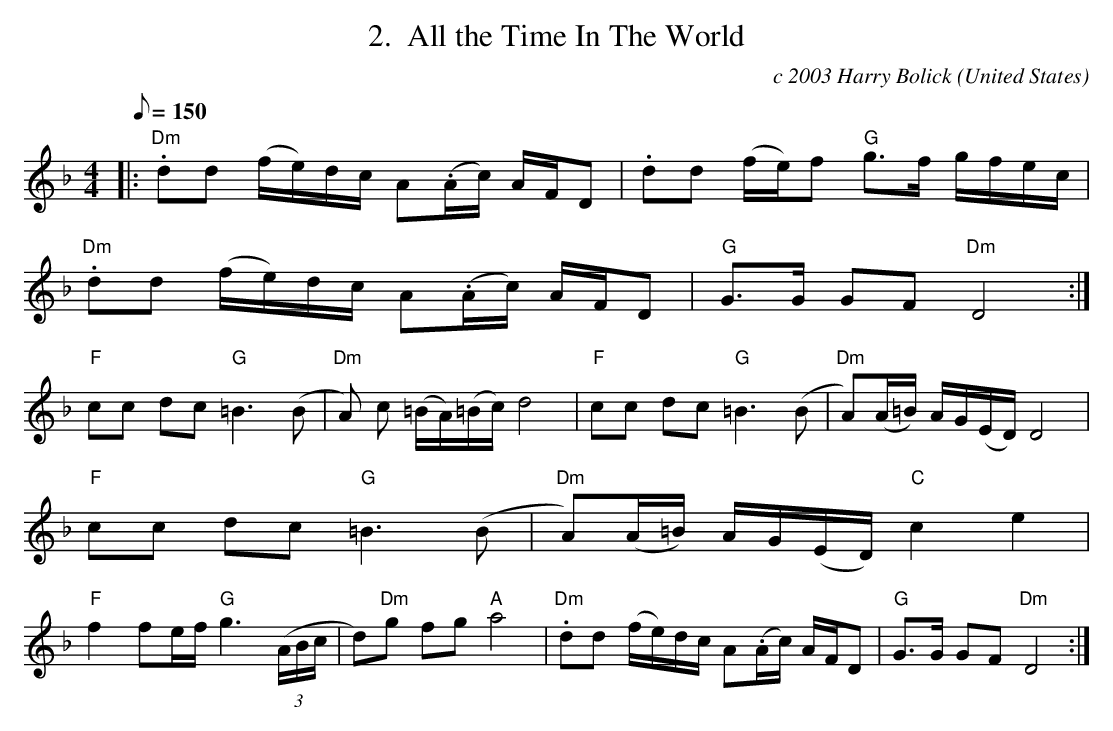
X:1
T:2.  All the Time In The World
C:c 2003 Harry Bolick
O:United States
M:4/4
L:1/8
Q:150
K:Dm
|: "Dm" .dd (f/2e/2)d/2c/2 A(.A/2c/2) A/2F/2D |  .dd (f/2e/2)f "G"g>f g/2f/2e/2c/2  |
"Dm" .dd (f/2e/2)d/2c/2 A(.A/2c/2) A/2F/2D | "G" G>G GF "Dm" D4:|
"F" cc dc "G" =B3 (B |"Dm"  A) c (=B/2A/2)(=B/2c/2) d4 |  "F" cc dc "G" =B3 (B |"Dm" A)(A/2=B/2) A/2G/2(E/2D/2)   D4 |
"F" cc dc "G" =B3 (B |"Dm"  A)(A/2=B/2) A/2G/2(E/2D/2)   "C" c2 e2 |
"F" f2 fe/2f/2 "G"  g3  (3(A/2B/2c/2 | d)"Dm"g fg"A"a4 |"Dm" .dd (f/2e/2)d/2c/2 A(.A/2c/2) A/2F/2D |  "G" G>G GF "Dm" D4:|
